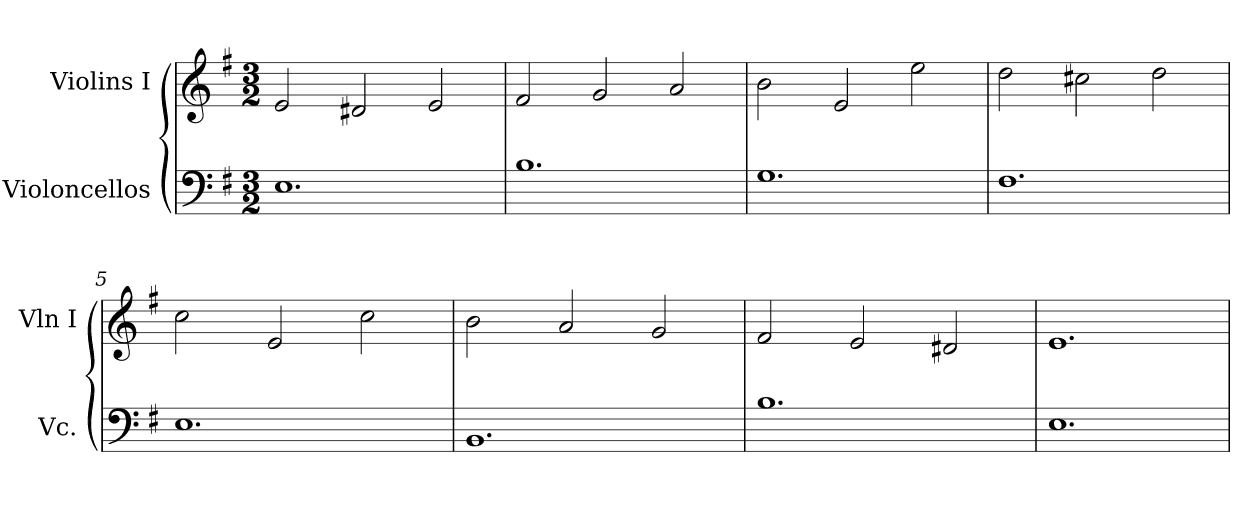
**kern	**kern
*part2	*part1
*staff2	*staff1
*I"Violoncellos	*I"Violins I
*I'Vc.	*I'Vln I
*clefF4	*clefG2
*k[f#]	*k[f#]
*G:	*G:
*M3/2	*M3/2
*MM160	*MM160
=1	=1
1.E	2e/
.	2d#X/
.	2e/
=2	=2
1.B	2f#/
.	2g/
.	2a/
=3	=3
1.G	2b\
.	2e/
.	2ee\
=4	=4
1.F#	2dd\
.	2cc#X\
.	2dd\
=5	=5
1.E	2cc\
.	2e/
.	2cc\
=6	=6
1.BB	2b\
.	2a/
.	2g/
=7	=7
1.B	2f#/
.	2e/
.	2d#X/
=8	=8
1.E	1.e
=	=
*-	*-
